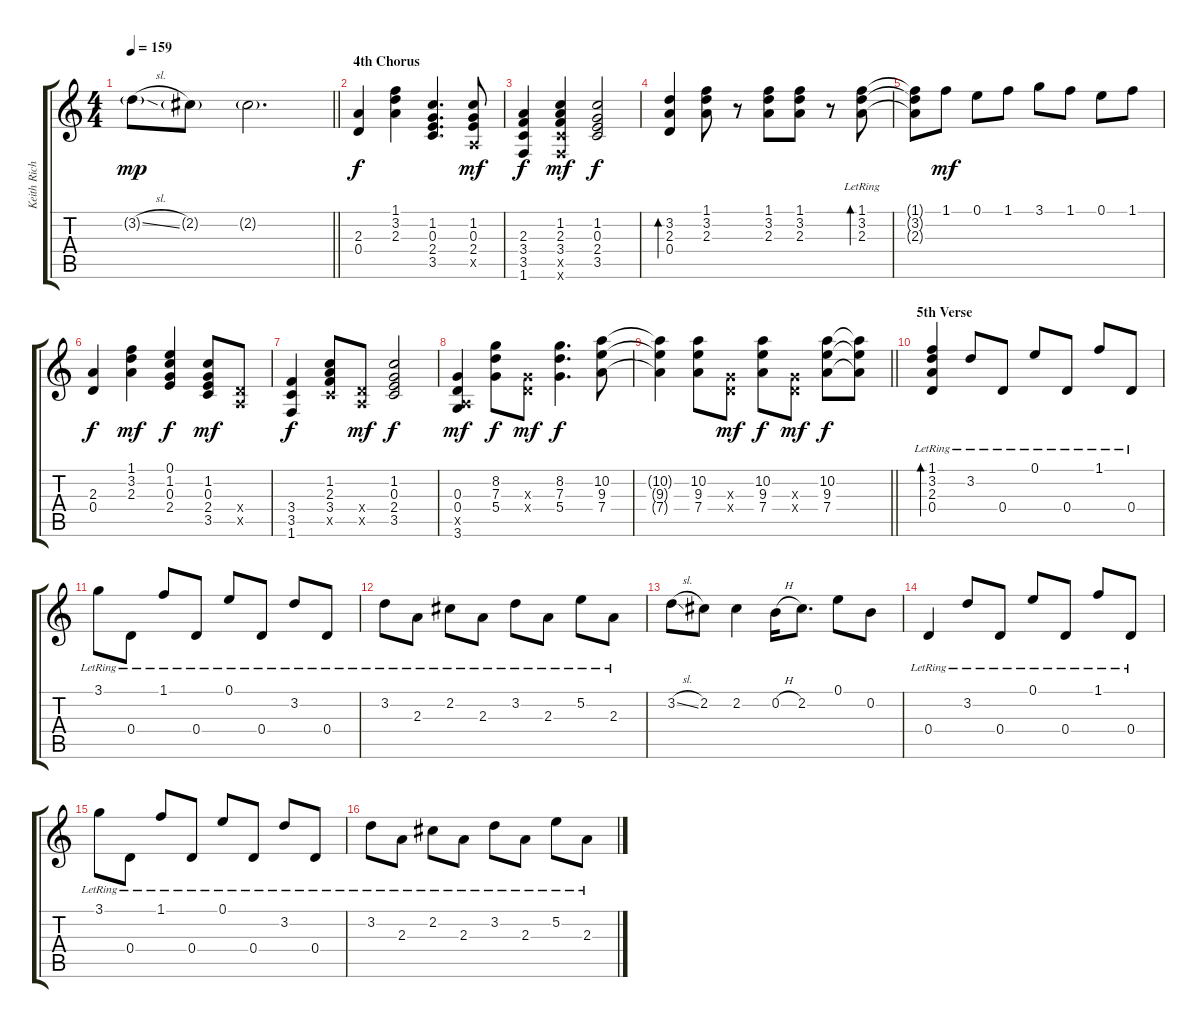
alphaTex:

\track ("Keith Richards (Lead Guitar)" "Keith Rich") {instrument electricguitarjazz}
\staff {score tabs}
\tuning (E4 B3 G3 D3 A2 E2) {hide}
\ts (4 4)
\tempo 159
\clef g2
\barLineRight lightlight
\ks c
3.2{sl g}.8{dy mp} 2.2{g}.8 2.2{g}.2{d} |
\section ("" "4th Chorus")
(2.3 0.4).4{dy f} (1.1 3.2 2.3).4 (1.2 0.3 2.4 3.5).4{d} (1.2 0.3 2.4 0.5{x}).8{dy mf} |
(2.3 3.4 3.5 1.6).4{dy f} (1.2 2.3 3.4 3.5{x} 1.6{x}).4{dy mf} (1.2 0.3 2.4 3.5).2{dy f} |
(3.2 2.3 0.4).4{bd 240} (1.1 3.2 2.3).8 r.8 (1.1 3.2 2.3).8 (1.1 3.2 2.3).8 r.8 (1.1{lr} 3.2{lr} 2.3{lr}).8{bd 480} |
(1.1{t} 3.2{t} 2.3{t}).8 1.1.8{dy mf} 0.1.8 1.1.8 3.1.8 1.1.8 0.1.8 1.1.8 |
(2.3 0.4).4{dy f} (1.1 3.2 2.3).4{dy mf} (0.1 1.2 0.3 2.4).4{dy f} (1.2 0.3 2.4 3.5).8{dy mf} (0.4{x} 0.5{x}).8 |
(3.4 3.5 1.6).4{dy f} (1.2 2.3 3.4 3.5{x}).8 (0.4{x} 0.5{x}).8{dy mf} (1.2 0.3 2.4 3.5).2{dy f} |
(0.3 0.4 0.5{x} 3.6).4{dy mf} (8.2 7.3 5.4).8{dy f} (0.3{x} 0.4{x}).8{dy mf} (8.2 7.3 5.4).4{d dy f} (10.2 9.3 7.4).8 |
\barLineRight lightlight
(10.2{t} 9.3{t} 7.4{t}).4 (10.2 9.3 7.4).8 (0.3{x} 0.4{x}).8{dy mf} (10.2 9.3 7.4).8{dy f} (0.3{x} 0.4{x}).8{dy mf} (10.2 9.3 7.4).8{dy f} (10.2{t} 9.3{t} 7.4{t}).8 |
\section ("" "5th Verse")
(1.1{lr} 3.2 2.3 0.4).4{bd 480} 3.2{lr}.8 0.4{lr}.8 0.1{lr}.8 0.4{lr}.8 1.1{lr}.8 0.4{lr}.8 |
3.1{lr}.8 0.4{lr}.8 1.1{lr}.8 0.4{lr}.8 0.1{lr}.8 0.4{lr}.8 3.2{lr}.8 0.4{lr}.8 |
3.2{lr}.8 2.3{lr}.8 2.2{lr}.8 2.3{lr}.8 3.2{lr}.8 2.3{lr}.8 5.2{lr}.8 2.3{lr}.8 |
3.2{sl}.8 2.2.8 2.2.4 0.2{h}.16 2.2.8{d} 0.1.8 0.2.8 |
0.4{lr}.4 3.2{lr}.8 0.4{lr}.8 0.1{lr}.8 0.4{lr}.8 1.1{lr}.8 0.4{lr}.8 |
3.1{lr}.8 0.4{lr}.8 1.1{lr}.8 0.4{lr}.8 0.1{lr}.8 0.4{lr}.8 3.2{lr}.8 0.4{lr}.8 |
3.2{lr}.8 2.3{lr}.8 2.2{lr}.8 2.3{lr}.8 3.2{lr}.8 2.3{lr}.8 5.2{lr}.8 2.3{lr}.8
